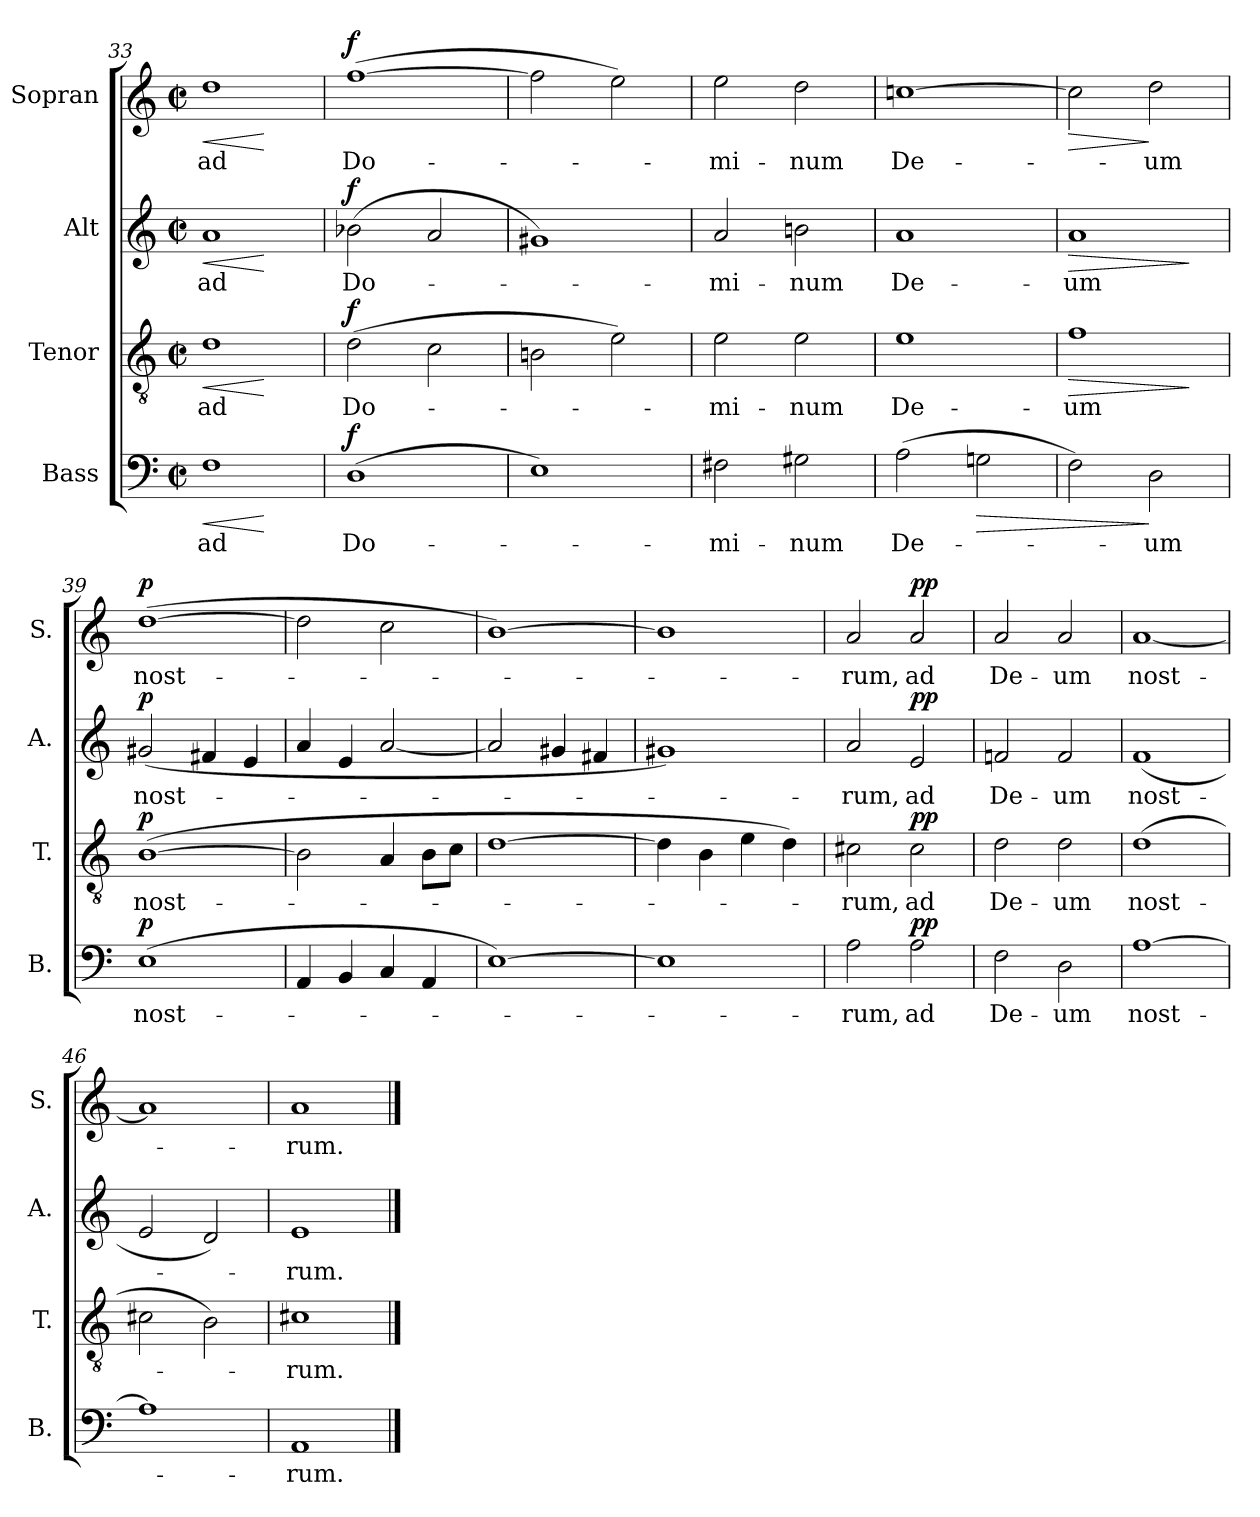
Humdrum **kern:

**kern	**text	**dynam	**kern	**text	**dynam	**kern	**text	**dynam	**kern	**text	**dynam
*part4	*part4	*part4	*part3	*part3	*part3	*part2	*part2	*part2	*part1	*part1	*part1
*staff4	*staff4	*staff4	*staff3	*staff3	*staff3	*staff2	*staff2	*staff2	*staff1	*staff1	*staff1
*I"Bass	*	*	*I"Tenor	*	*	*I"Alt	*	*	*I"Sopran	*	*
*I'B.	*	*	*I'T.	*	*	*I'A.	*	*	*I'S.	*	*
*clefF4	*	*	*clefGv2	*	*	*clefG2	*	*	*clefG2	*	*
*k[]	*	*	*k[]	*	*	*k[]	*	*	*k[]	*	*
*C:	*	*	*C:	*	*	*C:	*	*	*C:	*	*
*M2/2	*	*	*M2/2	*	*	*M2/2	*	*	*M2/2	*	*
*met(c|)	*	*	*met(c|)	*	*	*met(c|)	*	*	*met(c|)	*	*
=33	=33	=33	=33	=33	=33	=33	=33	=33	=33	=33	=33
!	!LO:LY:b	!LO:HP:b	!	!LO:LY:b	!LO:HP:b	!	!LO:LY:b	!LO:HP:b	!	!LO:LY:b	!LO:HP:b
1F	ad	<	1d	ad	<	1a	ad	<	1dd	ad	<
.	.	[	.	.	[	.	.	[	.	.	[
=34	=34	=34	=34	=34	=34	=34	=34	=34	=34	=34	=34
!	!LO:LY:b	!LO:DY:a	!	!LO:LY:b	!LO:DY:a	!	!LO:LY:b	!LO:DY:a	!	!LO:LY:b	!LO:DY:a
(>1D	Do-	f	(>2d\	Do-	f	(>2b-X\	Do-	f	(>[1ff	Do-	f
.	.	.	2c\	.	.	2a/	.	.	.	.	.
=35	=35	=35	=35	=35	=35	=35	=35	=35	=35	=35	=35
1E)	.	.	2Bn\	.	.	1g#X)	.	.	2ff\]	.	.
.	.	.	2e\)	.	.	.	.	.	2ee\)	.	.
=36	=36	=36	=36	=36	=36	=36	=36	=36	=36	=36	=36
!	!LO:LY:b	!	!	!LO:LY:b	!	!	!LO:LY:b	!	!	!LO:LY:b	!
2F#X\	-mi-	.	2e\	-mi-	.	2a/	-mi-	.	2ee\	-mi-	.
!	!LO:LY:b	!	!	!LO:LY:b	!	!	!LO:LY:b	!	!	!LO:LY:b	!
2G#X\	-num	.	2e\	-num	.	2bn\	-num	.	2dd\	-num	.
!!LO:LB:g=z
=37	=37	=37	=37	=37	=37	=37	=37	=37	=37	=37	=37
!	!LO:LY:b	!	!	!LO:LY:b	!	!	!LO:LY:b	!	!	!LO:LY:b	!
(>2A\	De-	.	1e	De-	.	1a	De-	.	[1ccn	De-	.
!	!	!LO:HP:b	!	!	!	!	!	!	!	!	!
2Gn\	.	>	.	.	.	.	.	.	.	.	.
=38	=38	=38	=38	=38	=38	=38	=38	=38	=38	=38	=38
!	!	!	!	!LO:LY:b	!LO:HP:b	!	!LO:LY:b	!LO:HP:b	!	!	!LO:HP:b
2F\)	.	.	1f	-um	>	1a	-um	>	2cc\]	.	>
!	!LO:LY:b	!	!	!	!	!	!	!	!	!LO:LY:b	!
2D\	-um	]	.	.	.	.	.	.	2dd\	-um	]
.	.	.	.	.	]	.	.	]	.	.	.
=39	=39	=39	=39	=39	=39	=39	=39	=39	=39	=39	=39
!	!LO:LY:b	!LO:DY:a	!	!LO:LY:b	!LO:DY:a	!	!LO:LY:b	!LO:DY:a	!	!LO:LY:b	!LO:DY:a
(>1E	nost-	p	(>[1B	nost-	p	(2g#X/	nost-	p	(>[1dd	nost-	p
.	.	.	.	.	.	4f#X/	.	.	.	.	.
.	.	.	.	.	.	4e/	.	.	.	.	.
=40	=40	=40	=40	=40	=40	=40	=40	=40	=40	=40	=40
4AA/	.	.	2B\]	.	.	4a/	.	.	2dd\]	.	.
4BB/	.	.	.	.	.	4e/	.	.	.	.	.
4C/	.	.	4A/	.	.	[2a/	.	.	2cc\	.	.
4AA/	.	.	8B\L	.	.	.	.	.	.	.	.
.	.	.	8c\J	.	.	.	.	.	.	.	.
=41	=41	=41	=41	=41	=41	=41	=41	=41	=41	=41	=41
[1E)	.	.	[1d	.	.	2a/]	.	.	[1b)	.	.
.	.	.	.	.	.	4g#X/	.	.	.	.	.
.	.	.	.	.	.	4f#X/	.	.	.	.	.
=42	=42	=42	=42	=42	=42	=42	=42	=42	=42	=42	=42
1E]	.	.	4d\]	.	.	1g#X)	.	.	1b]	.	.
.	.	.	4B\	.	.	.	.	.	.	.	.
.	.	.	4e\	.	.	.	.	.	.	.	.
.	.	.	4d\)	.	.	.	.	.	.	.	.
!!LO:LB:g=z
=43	=43	=43	=43	=43	=43	=43	=43	=43	=43	=43	=43
!	!LO:LY:b	!	!	!LO:LY:b	!	!	!LO:LY:b	!	!	!LO:LY:b	!
2A\	-rum,	.	2c#X\	-rum,	.	2a/	-rum,	.	2a/	-rum,	.
!	!LO:LY:b	!LO:DY:a	!	!LO:LY:b	!LO:DY:a	!	!LO:LY:b	!LO:DY:a	!	!LO:LY:b	!LO:DY:a
2A\	ad	pp	2c#\	ad	pp	2e/	ad	pp	2a/	ad	pp
=44	=44	=44	=44	=44	=44	=44	=44	=44	=44	=44	=44
!	!LO:LY:b	!	!	!LO:LY:b	!	!	!LO:LY:b	!	!	!LO:LY:b	!
2F\	De-	.	2d\	De-	.	2fn/	De-	.	2a/	De-	.
!	!LO:LY:b	!	!	!LO:LY:b	!	!	!LO:LY:b	!	!	!LO:LY:b	!
2D\	-um	.	2d\	-um	.	2f/	-um	.	2a/	-um	.
=45	=45	=45	=45	=45	=45	=45	=45	=45	=45	=45	=45
!	!LO:LY:b	!	!	!LO:LY:b	!	!	!LO:LY:b	!	!	!LO:LY:b	!
[1A	nost-	.	(>1d	nost-	.	(<1f	nost-	.	[1a	nost-	.
=46	=46	=46	=46	=46	=46	=46	=46	=46	=46	=46	=46
1A]	.	.	2c#X\	.	.	2e/	.	.	1a]	.	.
.	.	.	2B\)	.	.	2d/)	.	.	.	.	.
=47	=47	=47	=47	=47	=47	=47	=47	=47	=47	=47	=47
!	!LO:LY:b	!	!	!LO:LY:b	!	!	!LO:LY:b	!	!	!LO:LY:b	!
1AA	-rum.	.	1c#X	-rum.	.	1e	-rum.	.	1a	-rum.	.
==	==	==	==	==	==	==	==	==	==	==	==
*-	*-	*-	*-	*-	*-	*-	*-	*-	*-	*-	*-
